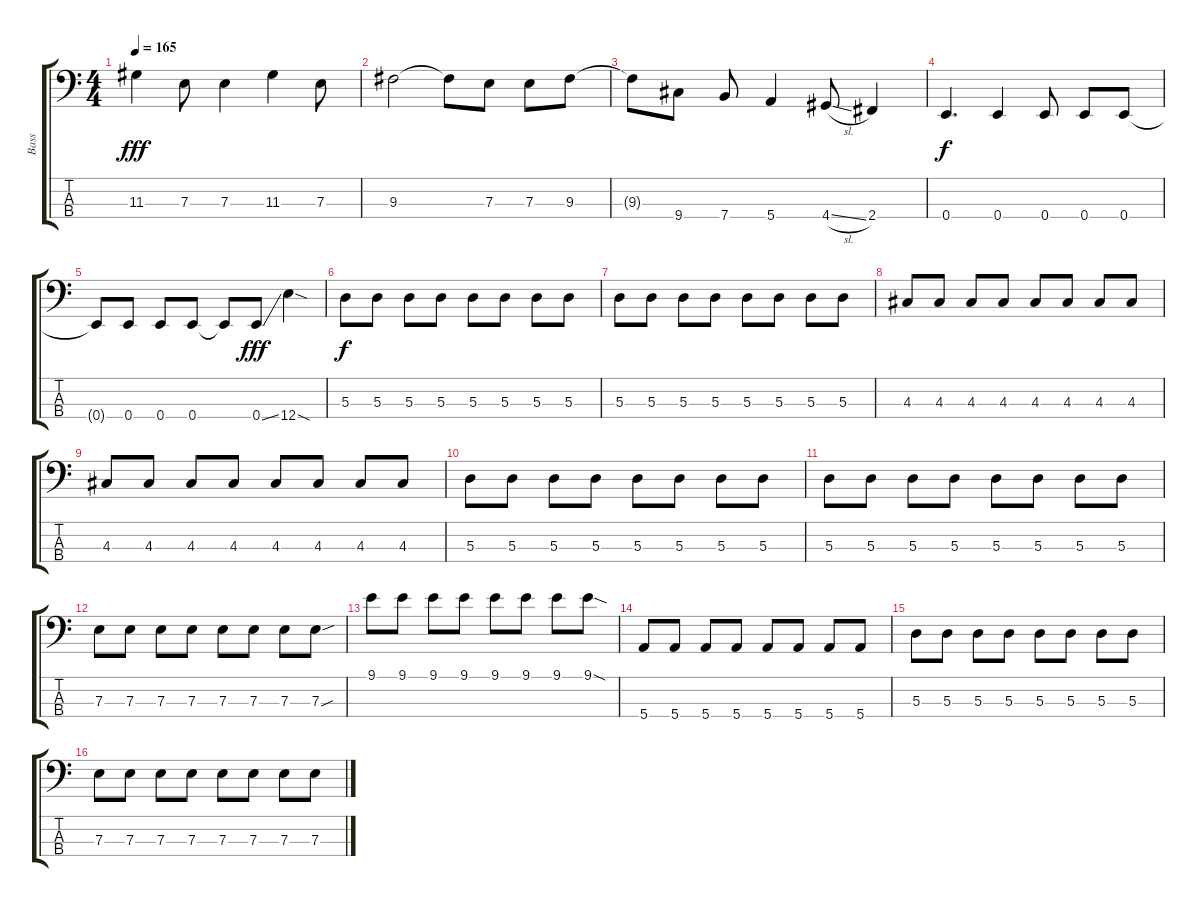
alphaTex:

\track ("Bass" "Bass") {instrument electricbasspick}
\staff {score tabs}
\tuning (G2 D2 A1 E1) {hide}
\ts (4 4)
\tempo 165
\clef f4
\ks c
11.3.4{dy fff} 7.3.8 7.3.4 11.3.4 7.3.8 |
9.3.2 9.3{t}.8 7.3.8 7.3.8 9.3.8 |
9.3{t}.8 9.4.8 7.4.8 5.4.4 4.4{sl}.8 2.4.4 |
0.4.4{d dy f} 0.4.4 0.4.8 0.4.8 0.4.8 |
0.4{t}.8 0.4.8 0.4.8 0.4.8 0.4{t}.8 0.4{ss}.8{dy fff} 12.4{sod}.4 |
5.3.8{dy f} 5.3.8 5.3.8 5.3.8 5.3.8 5.3.8 5.3.8 5.3.8 |
5.3.8 5.3.8 5.3.8 5.3.8 5.3.8 5.3.8 5.3.8 5.3.8 |
4.3.8 4.3.8 4.3.8 4.3.8 4.3.8 4.3.8 4.3.8 4.3.8 |
4.3.8 4.3.8 4.3.8 4.3.8 4.3.8 4.3.8 4.3.8 4.3.8 |
5.3.8 5.3.8 5.3.8 5.3.8 5.3.8 5.3.8 5.3.8 5.3.8 |
5.3.8 5.3.8 5.3.8 5.3.8 5.3.8 5.3.8 5.3.8 5.3.8 |
7.3.8 7.3.8 7.3.8 7.3.8 7.3.8 7.3.8 7.3.8 7.3{sou}.8 |
9.1.8 9.1.8 9.1.8 9.1.8 9.1.8 9.1.8 9.1.8 9.1{sod}.8 |
5.4.8 5.4.8 5.4.8 5.4.8 5.4.8 5.4.8 5.4.8 5.4.8 |
5.3.8 5.3.8 5.3.8 5.3.8 5.3.8 5.3.8 5.3.8 5.3.8 |
7.3.8 7.3.8 7.3.8 7.3.8 7.3.8 7.3.8 7.3.8 7.3.8
